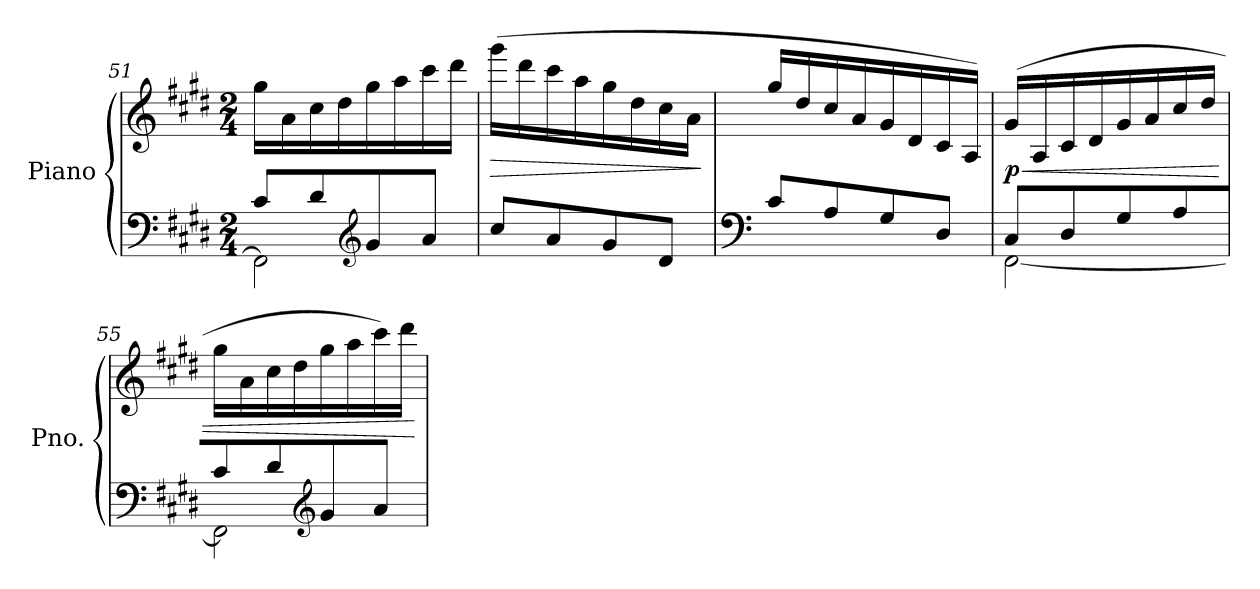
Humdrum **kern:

**kern	**kern	**dynam
*part1	*part1	*part1
*staff2	*staff1	*staff1/2
*I"Piano	*	*
*I'Pno.	*	*
*clefF4	*clefG2	*
*k[f#c#g#d#]	*k[f#c#g#d#]	*
*M2/4	*M2/4	*
=51	=51	=51
*^	*	*
8c#/	2FF#\]	16gg#\LL	.
.	.	16a\	.
8d#/	.	16cc#\	.
.	.	16dd#\	.
*clefG2	*	*	*
8g#/	.	16gg#\	.
.	.	16aa\	.
8a/J	.	16ccc#\	.
.	.	16ddd#\JJ	.
=52	=52	=52	=52
!	!	!	!LO:HP:b
8cc#/L	2ryy	(>16ggg#\LL	>
.	.	16ddd#\	.
8a/	.	16ccc#\	.
.	.	16aa\	.
8g#/	.	16gg#\	.
.	.	16dd#\	.
8d#/J	.	16cc#\	.
.	.	16a\JJ	.
*v	*v	*	*
.	.	]
!!LO:LB:g=z
=53	=53	=53
*clefF4	*	*
8c#/L	16gg#/LL	.
.	16dd#/	.
8A/	16cc#/	.
.	16a/	.
8G#/	16g#/	.
.	16d#/	.
8D#/J	16c#/	.
.	16A/JJ)	.
=54	=54	=54
*^	*	*
!	!	!	!LO:HP:b
!	!	!	!LO:DY:n=1:b
8C#/L	[2FF#\	(>16g#/LL	< p
.	.	16A/	.
8D#/	.	16c#/	.
.	.	16d#/	.
8G#/	.	16g#/	.
.	.	16a/	.
8A/	.	16cc#/	.
.	.	16dd#/JJ	.
=55	=55	=55	=55
8c#/	2FF#\]	16gg#\LL	.
.	.	16a\	.
8d#/	.	16cc#\	.
.	.	16dd#\	.
*clefG2	*	*	*
8g#/	.	16gg#\	.
.	.	16aa\	.
8a/J	.	16ccc#\)	.
.	.	16ddd#\JJ	.
*v	*v	*	*
.	.	[
=	=	=
*-	*-	*-
